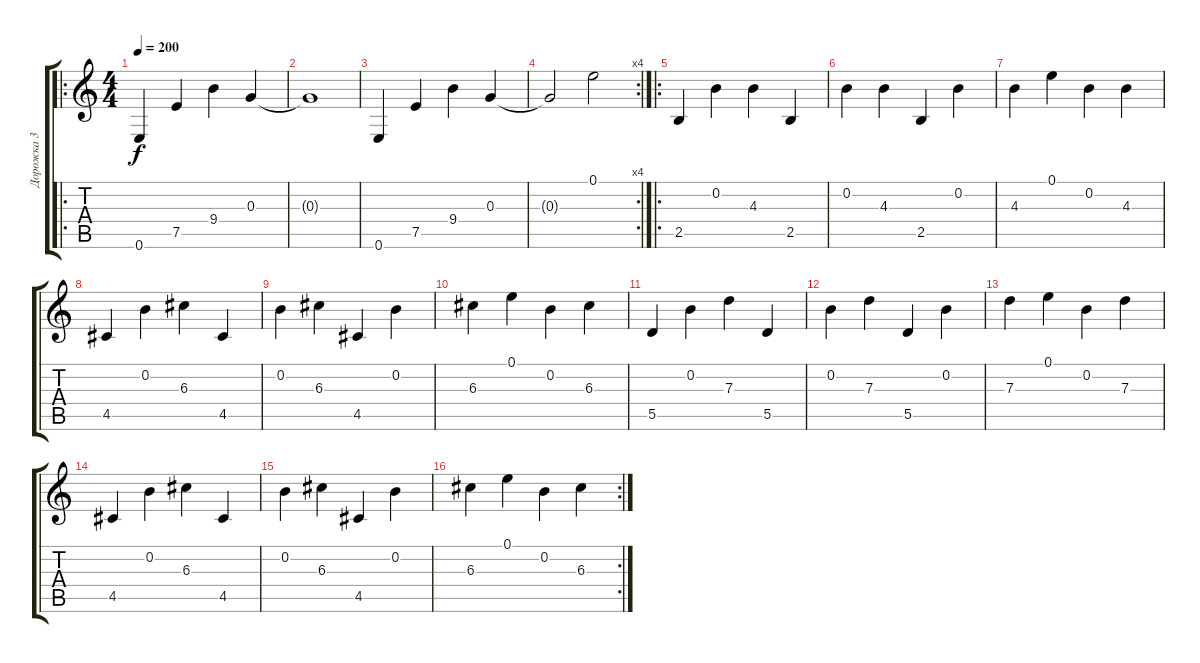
\track ("Дорожка 3" "Дорожка 3") {instrument electricguitarclean}
\staff {score tabs}
\tuning (E4 B3 G3 D3 A2 E2) {hide}
\ro
\ts (4 4)
\tempo 200
\clef g2
\ks c
0.6.4{dy f instrument electricguitarclean} 7.5.4 9.4.4 0.3.4 |
0.3{t}.1 |
0.6.4 7.5.4 9.4.4 0.3.4 |
\rc 4
0.3{t}.2 0.1.2 |
\ro
2.5.4 0.2.4 4.3.4 2.5.4 |
0.2.4 4.3.4 2.5.4 0.2.4 |
4.3.4 0.1.4 0.2.4 4.3.4 |
4.5.4 0.2.4 6.3.4 4.5.4 |
0.2.4 6.3.4 4.5.4 0.2.4 |
6.3.4 0.1.4 0.2.4 6.3.4 |
5.5.4 0.2.4 7.3.4 5.5.4 |
0.2.4 7.3.4 5.5.4 0.2.4 |
7.3.4 0.1.4 0.2.4 7.3.4 |
4.5.4 0.2.4 6.3.4 4.5.4 |
0.2.4 6.3.4 4.5.4 0.2.4 |
\rc 2
6.3.4 0.1.4 0.2.4 6.3.4
